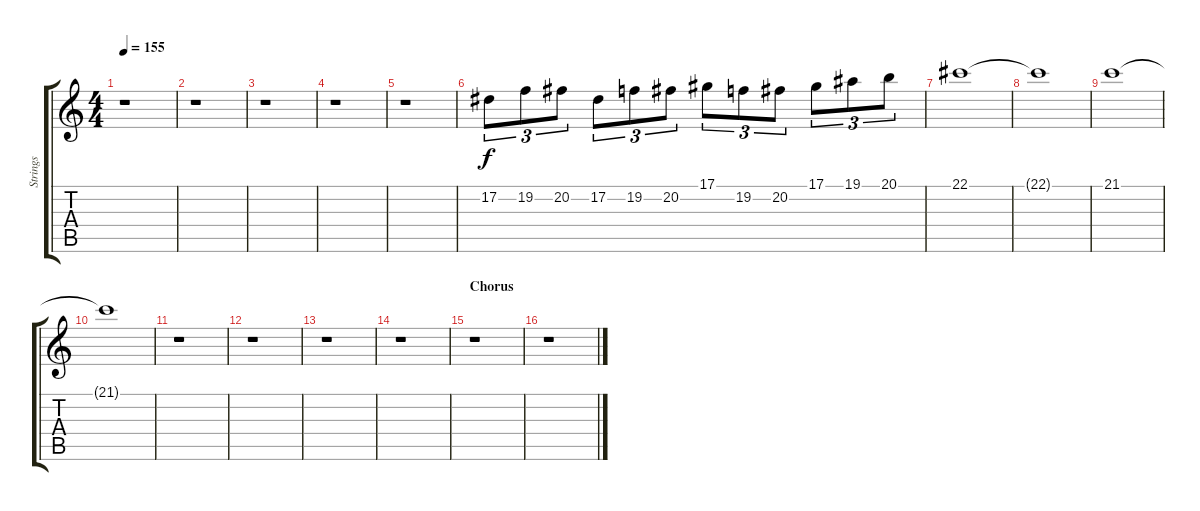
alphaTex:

\track ("Strings" "Strings") {instrument tremolostrings}
\staff {score tabs}
\tuning (Eb4 Bb3 Gb3 Db3 Ab2 Eb2) {hide}
\ts (4 4)
\tempo 155
\clef g2
\ks c
r.1{dy f} |
r.1 |
r.1 |
r.1 |
r.1 |
17.2.8{tu (3 2) volume 16} 19.2.8{tu (3 2)} 20.2.8{tu (3 2)} 17.2.8{tu (3 2)} 19.2.8{tu (3 2)} 20.2.8{tu (3 2)} 17.1.8{tu (3 2)} 19.2.8{tu (3 2)} 20.2.8{tu (3 2)} 17.1.8{tu (3 2)} 19.1.8{tu (3 2)} 20.1.8{tu (3 2)} |
22.1.1 |
22.1{t}.1 |
21.1.1 |
21.1{t}.1 |
r.1 |
r.1 |
r.1 |
r.1 |
\section ("" "Chorus")
r.1 |
r.1
